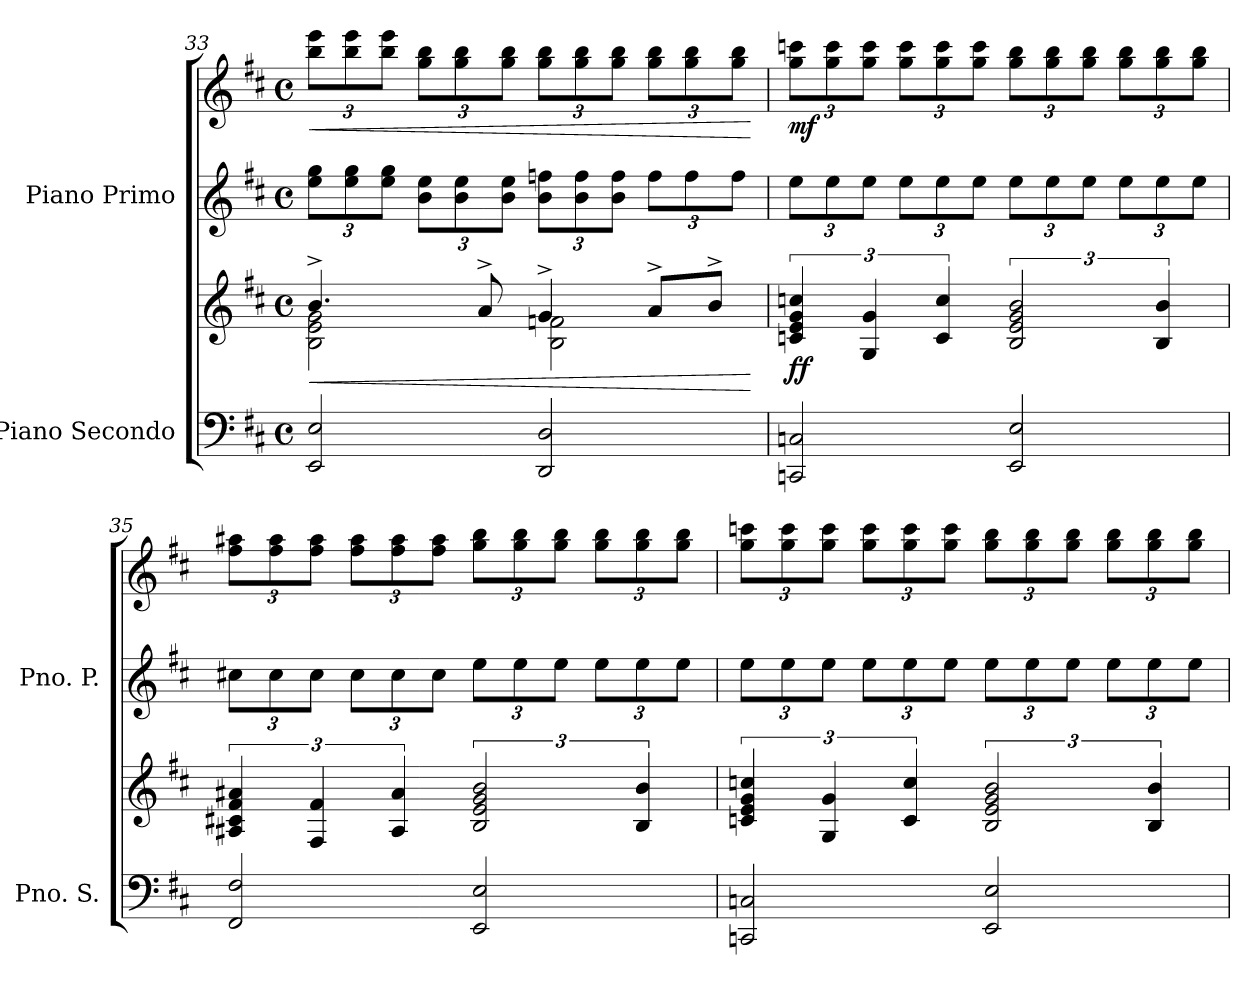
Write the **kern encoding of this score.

**kern	**kern	**dynam	**kern	**kern	**dynam
*part2	*part2	*part2	*part1	*part1	*part1
*staff4	*staff3	*staff3/4	*staff2	*staff1	*staff1/2
*I"Piano Secondo	*	*	*I"Piano Primo	*	*
*I'Pno. S.	*	*	*I'Pno. P.	*	*
*clefF4	*clefG2	*	*clefG2	*clefG2	*
*k[f#c#]	*k[f#c#]	*	*k[f#c#]	*k[f#c#]	*
*M4/4	*M4/4	*	*M4/4	*M4/4	*
*met(c)	*met(c)	*	*met(c)	*met(c)	*
=33	=33	=33	=33	=33	=33
!	!	!LO:HP:b	!	!	!
*	*^	*	*	*	*
*	*	*	*	*Xbrackettup	*Xbrackettup	*
!	!	!	!	!	!	!LO:HP:b
2EE/ 2E/	4.b^/	2B\ 2e\ 2g\	<	12ee\ 12gg\L	12bb\ 12eee\L	<
.	.	.	.	12ee\ 12gg\	12bb\ 12eee\	.
.	.	.	.	12ee\ 12gg\J	12bb\ 12eee\J	.
.	.	.	.	12b\ 12ee\L	12gg\ 12bb\L	.
.	.	.	.	12b\ 12ee\	12gg\ 12bb\	.
.	8a^/	.	.	.	.	.
.	.	.	.	12b\ 12ee\J	12gg\ 12bb\J	.
2DD/ 2D/	4g^/	2B\ 2fn\	.	12b\ 12ffn\L	12gg\ 12bb\L	.
.	.	.	.	12b\ 12ff\	12gg\ 12bb\	.
.	.	.	.	12b\ 12ff\J	12gg\ 12bb\J	.
.	8a^/L	.	.	12ff\L	12gg\ 12bb\L	.
.	.	.	.	12ff\	12gg\ 12bb\	.
.	8b^/J	.	.	.	.	.
.	.	.	.	12ff\J	12gg\ 12bb\J	.
*	*v	*v	*	*	*	*
.	.	[	.	.	[
=34	=34	=34	=34	=34	=34
!	!	!LO:DY:b	!	!	!LO:DY:b
2CCn/ 2Cn/	6cn/ 6e/ 6g/ 6ccn/	ff	12ee\L	12gg\ 12cccn\L	mf
.	.	.	12ee\	12gg\ 12ccc\	.
.	6G/ 6g/	.	12ee\J	12gg\ 12ccc\J	.
.	.	.	12ee\L	12gg\ 12ccc\L	.
.	6c/ 6cc/	.	12ee\	12gg\ 12ccc\	.
.	.	.	12ee\J	12gg\ 12ccc\J	.
2EE/ 2E/	3B/ 3e/ 3g/ 3b/	.	12ee\L	12gg\ 12bb\L	.
.	.	.	12ee\	12gg\ 12bb\	.
.	.	.	12ee\J	12gg\ 12bb\J	.
.	.	.	12ee\L	12gg\ 12bb\L	.
.	6B/ 6b/	.	12ee\	12gg\ 12bb\	.
.	.	.	12ee\J	12gg\ 12bb\J	.
!!LO:LB:g=z
=35	=35	=35	=35	=35	=35
2FF#/ 2F#/	6A#X/ 6c#X/ 6f#/ 6a#X/	.	12cc#X\L	12ff#\ 12aa#X\L	.
.	.	.	12cc#\	12ff#\ 12aa#\	.
.	6F#/ 6f#/	.	12cc#\J	12ff#\ 12aa#\J	.
.	.	.	12cc#\L	12ff#\ 12aa#\L	.
.	6A#/ 6a#/	.	12cc#\	12ff#\ 12aa#\	.
.	.	.	12cc#\J	12ff#\ 12aa#\J	.
2EE/ 2E/	3B/ 3e/ 3g/ 3b/	.	12ee\L	12gg\ 12bb\L	.
.	.	.	12ee\	12gg\ 12bb\	.
.	.	.	12ee\J	12gg\ 12bb\J	.
.	.	.	12ee\L	12gg\ 12bb\L	.
.	6B/ 6b/	.	12ee\	12gg\ 12bb\	.
.	.	.	12ee\J	12gg\ 12bb\J	.
=36	=36	=36	=36	=36	=36
2CCn/ 2Cn/	6cn/ 6e/ 6g/ 6ccn/	.	12ee\L	12gg\ 12cccn\L	.
.	.	.	12ee\	12gg\ 12ccc\	.
.	6G/ 6g/	.	12ee\J	12gg\ 12ccc\J	.
.	.	.	12ee\L	12gg\ 12ccc\L	.
.	6c/ 6cc/	.	12ee\	12gg\ 12ccc\	.
.	.	.	12ee\J	12gg\ 12ccc\J	.
2EE/ 2E/	3B/ 3e/ 3g/ 3b/	.	12ee\L	12gg\ 12bb\L	.
.	.	.	12ee\	12gg\ 12bb\	.
.	.	.	12ee\J	12gg\ 12bb\J	.
.	.	.	12ee\L	12gg\ 12bb\L	.
.	6B/ 6b/	.	12ee\	12gg\ 12bb\	.
.	.	.	12ee\J	12gg\ 12bb\J	.
=	=	=	=	=	=
*-	*-	*-	*-	*-	*-
